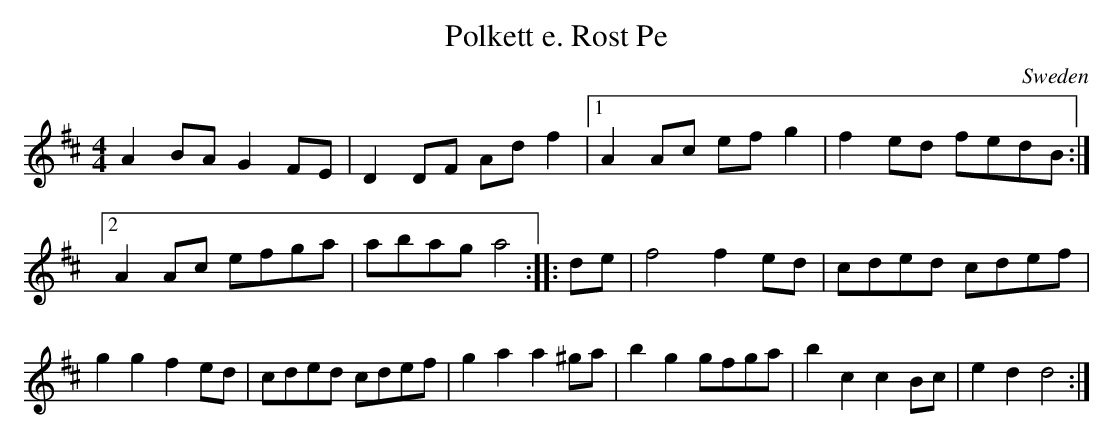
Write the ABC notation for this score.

X:1
T:Polkett e. Rost Pe
M:4/4
O:Sweden
K:D major
A2BA G2FE | D2DF Ad f2 \
|1 A2Ac ef g2 | f2ed fedB :|2\
A2Ac efga | abag a4 :: de |\
f4 f2ed | cded cdef | g2g2 f2ed | cded cdef |\
g2a2 a2^ga | b2g2 gfga | b2 c2 c2Bc | e2d2d4:|
